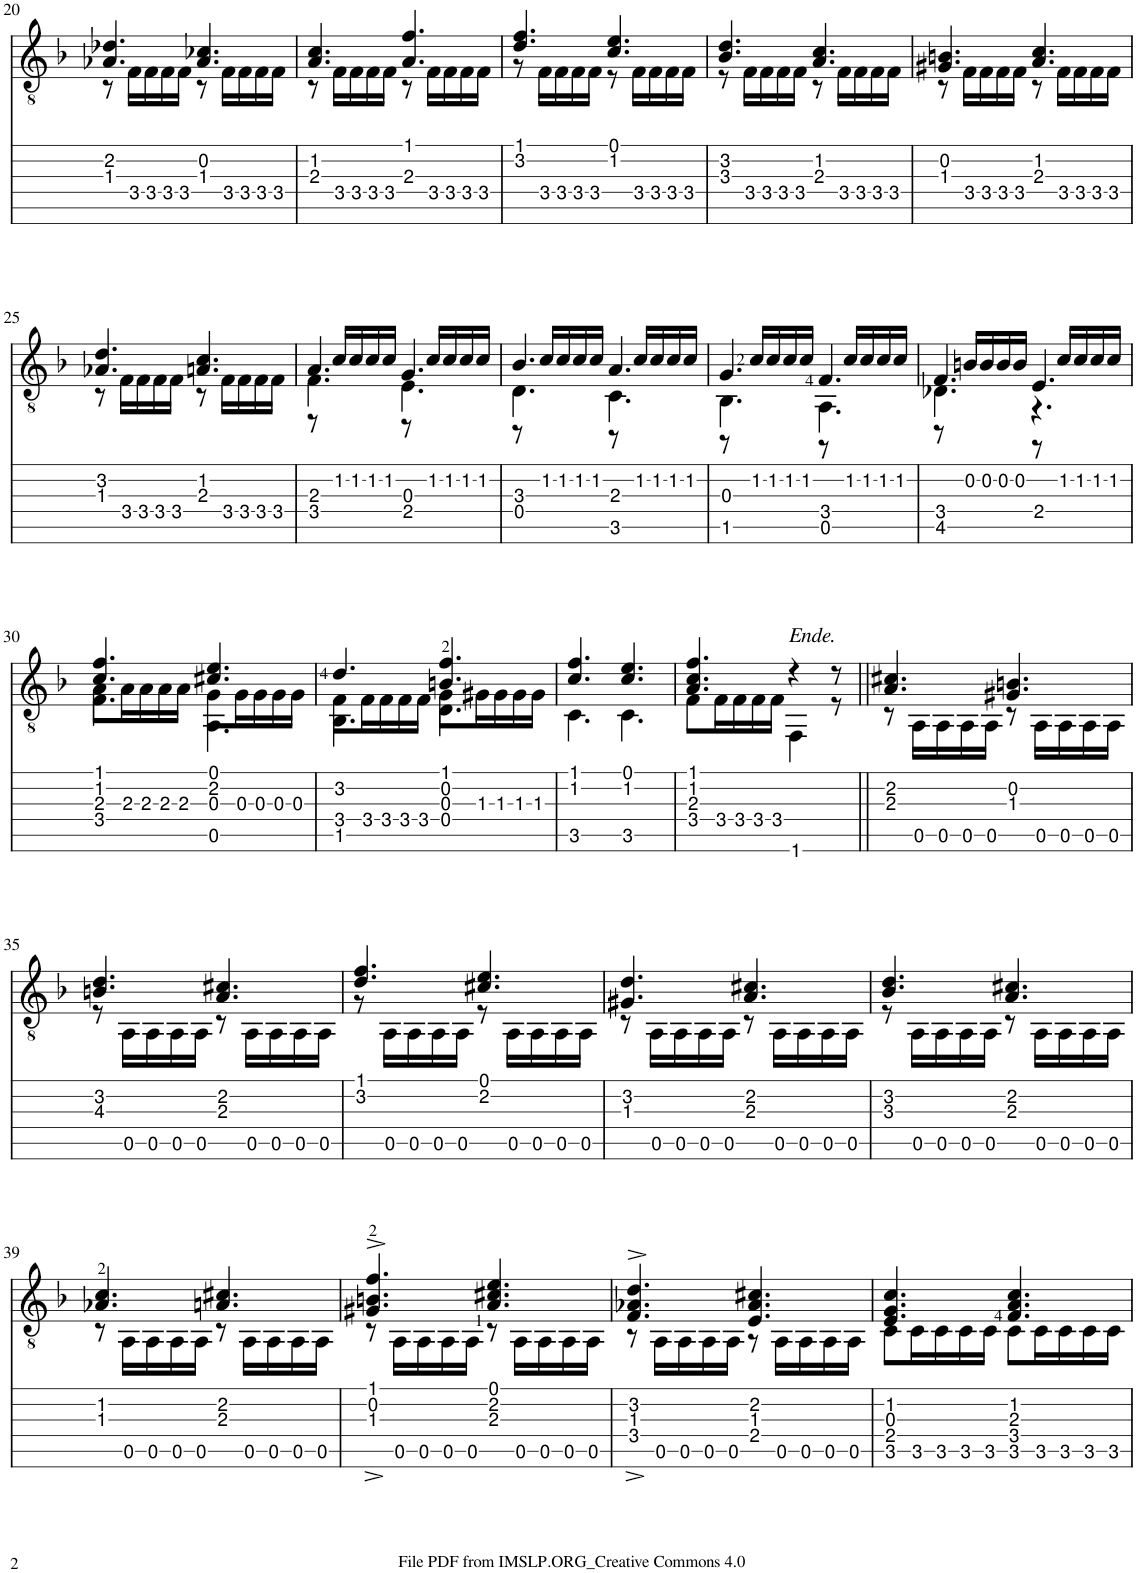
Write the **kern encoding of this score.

**kern	**kern
*part1	*part1
*staff2	*staff1
*I"Guitar	*
*I'Guit.	*
!!LO:PB:g=z
*	*clefGv2
*k[b-]	*k[b-]
*M6/8	*M6/8
=20	=20
*^	*^
4.A- 4.d-	8r	4.A-X/ 4.d-X/	8r
.	16FLL	.	16F\LL
.	16F	.	16F\
.	16F	.	16F\
.	16FJJ	.	16F\JJ
4.A- 4.c-	8r	4.A-/ 4.c-X/	8r
.	16FLL	.	16F\LL
.	16F	.	16F\
.	16F	.	16F\
.	16FJJ	.	16F\JJ
=21	=21	=21	=21
4.A 4.c	8r	4.A/ 4.c/	8r
.	16FLL	.	16F\LL
.	16F	.	16F\
.	16F	.	16F\
.	16FJJ	.	16F\JJ
4.A 4.f	8r	4.A/ 4.f/	8r
.	16FLL	.	16F\LL
.	16F	.	16F\
.	16F	.	16F\
.	16FJJ	.	16F\JJ
=22	=22	=22	=22
4.d 4.f	8r	4.d/ 4.f/	8r
.	16FLL	.	16F\LL
.	16F	.	16F\
.	16F	.	16F\
.	16FJJ	.	16F\JJ
4.c 4.e	8r	4.c/ 4.e/	8r
.	16FLL	.	16F\LL
.	16F	.	16F\
.	16F	.	16F\
.	16FJJ	.	16F\JJ
=23	=23	=23	=23
4.B- 4.d	8r	4.B-/ 4.d/	8r
.	16FLL	.	16F\LL
.	16F	.	16F\
.	16F	.	16F\
.	16FJJ	.	16F\JJ
4.A 4.c	8r	4.A/ 4.c/	8r
.	16FLL	.	16F\LL
.	16F	.	16F\
.	16F	.	16F\
.	16FJJ	.	16F\JJ
=24	=24	=24	=24
4.G# 4.B	8r	4.G#X/ 4.Bn/	8r
.	16FLL	.	16F\LL
.	16F	.	16F\
.	16F	.	16F\
.	16FJJ	.	16F\JJ
4.A 4.c	8r	4.A/ 4.c/	8r
.	16FLL	.	16F\LL
.	16F	.	16F\
.	16F	.	16F\
.	16FJJ	.	16F\JJ
!!LO:LB:g=z	!!
=25	=25	=25	=25
4.A- 4.d	8r	4.A-X/ 4.d/	8r
.	16FLL	.	16F\LL
.	16F	.	16F\
.	16F	.	16F\
.	16FJJ	.	16F\JJ
4.A 4.c	8r	4.An/ 4.c/	8r
.	16FLL	.	16F\LL
.	16F	.	16F\
.	16F	.	16F\
.	16FJJ	.	16F\JJ
=26	=26	=26	=26
*	*^	*	*^
4.A	4.F	8r	4.A/	4.F\	8r
.	.	16cLL	.	.	16c/LL
.	.	16c	.	.	16c/
.	.	16c	.	.	16c/
.	.	16cJJ	.	.	16c/JJ
4.G	4.E	8r	4.G/	4.E\	8r
.	.	16cLL	.	.	16c/LL
.	.	16c	.	.	16c/
.	.	16c	.	.	16c/
.	.	16cJJ	.	.	16c/JJ
=27	=27	=27	=27	=27	=27
4.B-	4.D	8r	4.B-/	4.D\	8r
.	.	16cLL	.	.	16c/LL
.	.	16c	.	.	16c/
.	.	16c	.	.	16c/
.	.	16cJJ	.	.	16c/JJ
4.A	4.C	8r	4.A/	4.C\	8r
.	.	16cLL	.	.	16c/LL
.	.	16c	.	.	16c/
.	.	16c	.	.	16c/
.	.	16cJJ	.	.	16c/JJ
=28	=28	=28	=28	=28	=28
4.G	4.BB-	8r	4.G/	4.BB-\	8r
.	.	16cLL	.	.	16c/LL
.	.	16c	.	.	16c/
.	.	16c	.	.	16c/
.	.	16cJJ	.	.	16c/JJ
4.F	4.AA	8r	4.F/	4.AA\	8r
.	.	16cLL	.	.	16c/LL
.	.	16c	.	.	16c/
.	.	16c	.	.	16c/
.	.	16cJJ	.	.	16c/JJ
=29	=29	=29	=29	=29	=29
4.F	4.D-	8r	4.F/	4.D-X\	8r
.	.	16BLL	.	.	16Bn/LL
.	.	16B	.	.	16B/
.	.	16B	.	.	16B/
.	.	16BJJ	.	.	16B/JJ
4.E	4.r	8r	4.E/	4.r	8r
.	.	16cLL	.	.	16c/LL
.	.	16c	.	.	16c/
.	.	16c	.	.	16c/
.	.	16cJJ	.	.	16c/JJ
!!LO:LB:g=z	!!	!!
=30	=30	=30	=30	=30	=30
4.c 4.f	8AL	4.F	4.c/ 4.f/	8A\L	4.F\
.	16AL	.	.	16A\L	.
.	16A	.	.	16A\	.
.	16A	.	.	16A\	.
.	16AJJ	.	.	16A\JJ	.
4.c# 4.e	8GL	4.AA	4.c#X/ 4.e/	8G\L	4.AA\
.	16GL	.	.	16G\L	.
.	16G	.	.	16G\	.
.	16G	.	.	16G\	.
.	16GJJ	.	.	16G\JJ	.
=31	=31	=31	=31	=31	=31
4.d	8FL	4.BB-	4.d/	8F\L	4.BB-\
.	16FL	.	.	16F\L	.
.	16F	.	.	16F\	.
.	16F	.	.	16F\	.
.	16FJJ	.	.	16F\JJ	.
4.B 4.f	8GL	4.D	4.Bn/ 4.f/	8G\L	4.D\
.	16G#L	.	.	16G#X\L	.
.	16G#	.	.	16G#\	.
.	16G#	.	.	16G#\	.
.	16G#JJ	.	.	16G#\JJ	.
*	*v	*v	*	*	*
*	*	*	*v	*v
=32	=32	=32	=32
4.c 4.f	4.C	4.c/ 4.f/	4.C\
4.c 4.e	4.C	4.c/ 4.e/	4.C\
=33	=33	=33	=33
4.A 4.c 4.f	8FL	4.A/ 4.c/ 4.f/	8F\L
.	16FL	.	16F\L
.	16F	.	16F\
.	16F	.	16F\
.	16FJJ	.	16F\JJ
!	!	!LO:TX:a:i:t=Ende.	!
4r	4FF	4r	4FF\
8r	8r	8r	8r
=34||	=34||	=34||	=34||
4.A 4.c#	8r	4.A/ 4.c#X/	8r
.	16AALL	.	16AA\LL
.	16AA	.	16AA\
.	16AA	.	16AA\
.	16AAJJ	.	16AA\JJ
4.G# 4.B	8r	4.G#X/ 4.Bn/	8r
.	16AALL	.	16AA\LL
.	16AA	.	16AA\
.	16AA	.	16AA\
.	16AAJJ	.	16AA\JJ
!!LO:LB:g=z	!!
=35	=35	=35	=35
4.B 4.d	8r	4.Bn/ 4.d/	8r
.	16AALL	.	16AA\LL
.	16AA	.	16AA\
.	16AA	.	16AA\
.	16AAJJ	.	16AA\JJ
4.A 4.c#	8r	4.A/ 4.c#X/	8r
.	16AALL	.	16AA\LL
.	16AA	.	16AA\
.	16AA	.	16AA\
.	16AAJJ	.	16AA\JJ
=36	=36	=36	=36
4.d 4.f	8r	4.d/ 4.f/	8r
.	16AALL	.	16AA\LL
.	16AA	.	16AA\
.	16AA	.	16AA\
.	16AAJJ	.	16AA\JJ
4.c# 4.e	8r	4.c#X/ 4.e/	8r
.	16AALL	.	16AA\LL
.	16AA	.	16AA\
.	16AA	.	16AA\
.	16AAJJ	.	16AA\JJ
=37	=37	=37	=37
4.G# 4.d	8r	4.G#X/ 4.d/	8r
.	16AALL	.	16AA\LL
.	16AA	.	16AA\
.	16AA	.	16AA\
.	16AAJJ	.	16AA\JJ
4.A 4.c#	8r	4.A/ 4.c#X/	8r
.	16AALL	.	16AA\LL
.	16AA	.	16AA\
.	16AA	.	16AA\
.	16AAJJ	.	16AA\JJ
=38	=38	=38	=38
4.B- 4.d	8r	4.B-/ 4.d/	8r
.	16AALL	.	16AA\LL
.	16AA	.	16AA\
.	16AA	.	16AA\
.	16AAJJ	.	16AA\JJ
4.A 4.c#	8r	4.A/ 4.c#X/	8r
.	16AALL	.	16AA\LL
.	16AA	.	16AA\
.	16AA	.	16AA\
.	16AAJJ	.	16AA\JJ
!!LO:LB:g=z	!!
=39	=39	=39	=39
4.A- 4.c	8r	4.A-X/ 4.c/	8r
.	16AALL	.	16AA\LL
.	16AA	.	16AA\
.	16AA	.	16AA\
.	16AAJJ	.	16AA\JJ
4.A 4.c#	8r	4.An/ 4.c#X/	8r
.	16AALL	.	16AA\LL
.	16AA	.	16AA\
.	16AA	.	16AA\
.	16AAJJ	.	16AA\JJ
=40	=40	=40	=40
4.G#^ 4.B^ 4.f^	8r	4.G#X/^ 4.Bn/^ 4.f/^	8r
.	16AALL	.	16AA\LL
.	16AA	.	16AA\
.	16AA	.	16AA\
.	16AAJJ	.	16AA\JJ
4.A 4.c# 4.e	8r	4.A/ 4.c#X/ 4.e/	8r
.	16AALL	.	16AA\LL
.	16AA	.	16AA\
.	16AA	.	16AA\
.	16AAJJ	.	16AA\JJ
=41	=41	=41	=41
4.F^ 4.A-^ 4.d^	8r	4.F/^ 4.A-X/^ 4.d/^	8r
.	16AALL	.	16AA\LL
.	16AA	.	16AA\
.	16AA	.	16AA\
.	16AAJJ	.	16AA\JJ
4.E 4.A- 4.c#	8r	4.E/ 4.A-/ 4.c#X/	8r
.	16AALL	.	16AA\LL
.	16AA	.	16AA\
.	16AA	.	16AA\
.	16AAJJ	.	16AA\JJ
=42	=42	=42	=42
4.E 4.G 4.c	8CL	4.E/ 4.G/ 4.c/	8C\L
.	16CL	.	16C\L
.	16C	.	16C\
.	16C	.	16C\
.	16CJJ	.	16C\JJ
4.F 4.A 4.c	8CL	4.F/ 4.A/ 4.c/	8C\L
.	16CL	.	16C\L
.	16C	.	16C\
.	16C	.	16C\
.	16CJJ	.	16C\JJ
*v	*v	*	*
*	*v	*v
=	=
*-	*-
